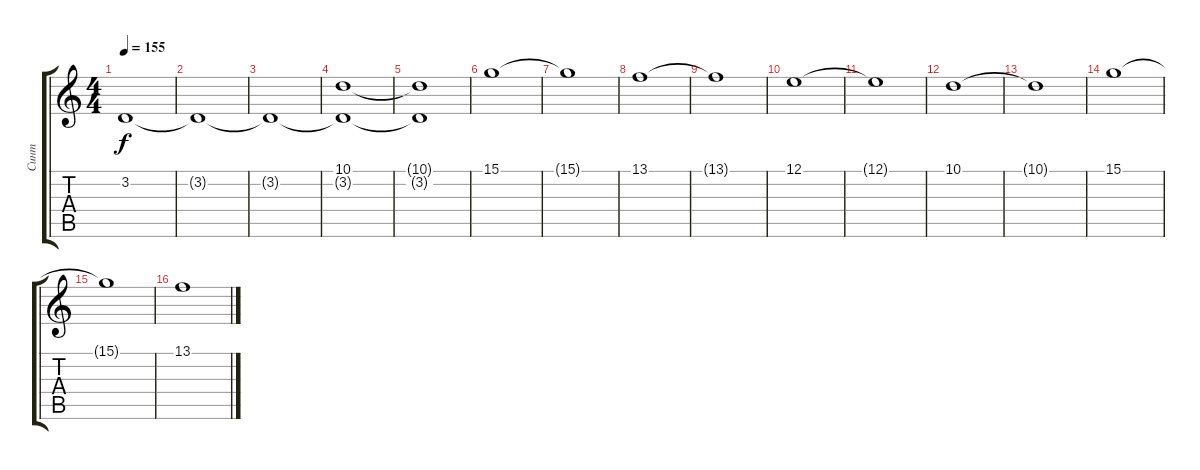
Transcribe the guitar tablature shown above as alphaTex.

\track ("Синт" "Синт") {instrument fx6goblins}
\staff {score tabs}
\tuning (E4 B3 G3 D3 A2 E2) {hide}
\ts (4 4)
\tempo 155
\clef g2
\ks c
3.2.1{dy f} |
3.2{t}.1 |
3.2{t}.1 |
(10.1 3.2{t}).1 |
(10.1{t} 3.2{t}).1 |
15.1.1 |
15.1{t}.1 |
13.1.1 |
13.1{t}.1 |
12.1.1 |
12.1{t}.1 |
10.1.1 |
10.1{t}.1 |
15.1.1 |
15.1{t}.1 |
13.1.1
